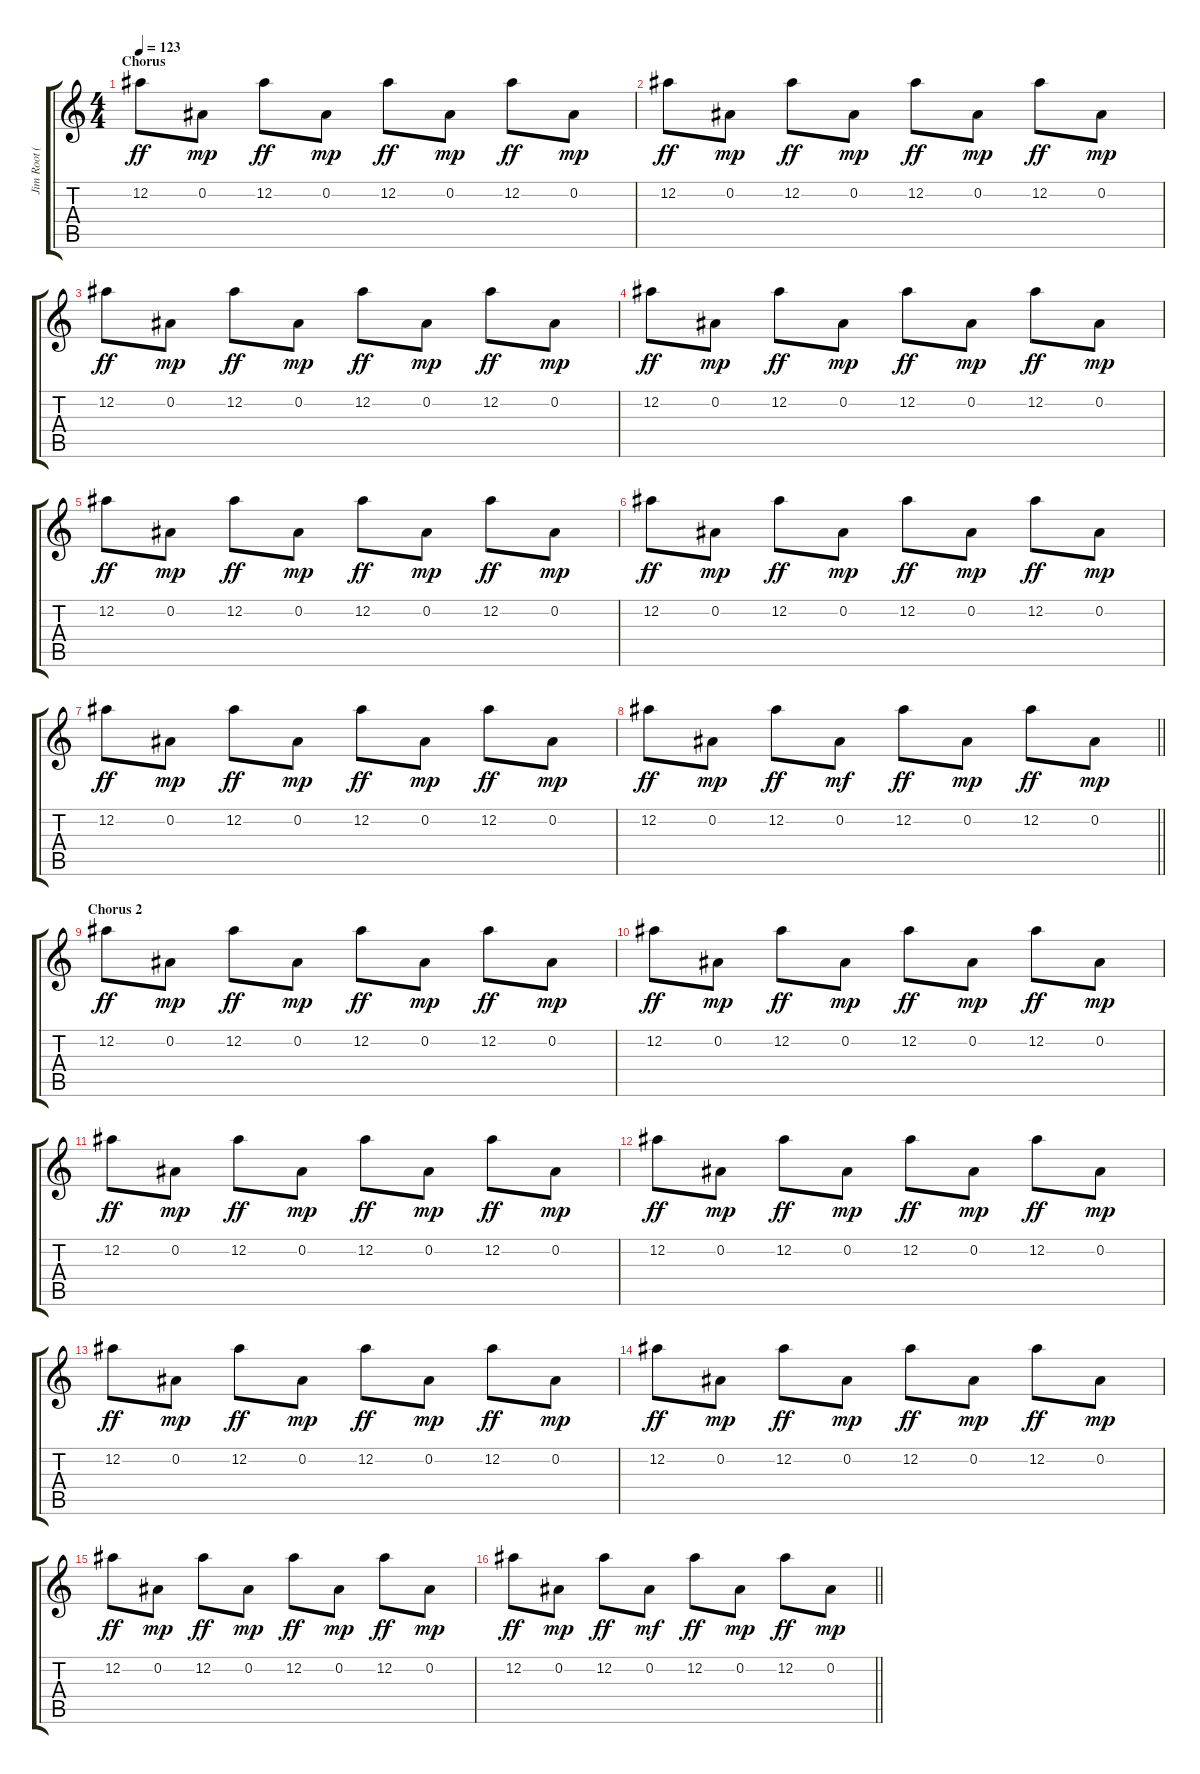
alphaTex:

\track ("Jim Root (Solo Guitar)" "Jim Root (") {instrument distortionguitar}
\staff {score tabs}
\tuning (Eb4 Bb3 Gb3 Db3 Ab2 Eb2) {hide}
\ts (4 4)
\section ("" "Chorus")
\tempo 123
\clef g2
\ks c
12.2.8{dy ff} 0.2.8{dy mp} 12.2.8{dy ff} 0.2.8{dy mp} 12.2.8{dy ff} 0.2.8{dy mp} 12.2.8{dy ff} 0.2.8{dy mp} |
12.2.8{dy ff} 0.2.8{dy mp} 12.2.8{dy ff} 0.2.8{dy mp} 12.2.8{dy ff} 0.2.8{dy mp} 12.2.8{dy ff} 0.2.8{dy mp} |
12.2.8{dy ff} 0.2.8{dy mp} 12.2.8{dy ff} 0.2.8{dy mp} 12.2.8{dy ff} 0.2.8{dy mp} 12.2.8{dy ff} 0.2.8{dy mp} |
12.2.8{dy ff} 0.2.8{dy mp} 12.2.8{dy ff} 0.2.8{dy mp} 12.2.8{dy ff} 0.2.8{dy mp} 12.2.8{dy ff} 0.2.8{dy mp} |
12.2.8{dy ff} 0.2.8{dy mp} 12.2.8{dy ff} 0.2.8{dy mp} 12.2.8{dy ff} 0.2.8{dy mp} 12.2.8{dy ff} 0.2.8{dy mp} |
12.2.8{dy ff} 0.2.8{dy mp} 12.2.8{dy ff} 0.2.8{dy mp} 12.2.8{dy ff} 0.2.8{dy mp} 12.2.8{dy ff} 0.2.8{dy mp} |
12.2.8{dy ff} 0.2.8{dy mp} 12.2.8{dy ff} 0.2.8{dy mp} 12.2.8{dy ff} 0.2.8{dy mp} 12.2.8{dy ff} 0.2.8{dy mp} |
\barLineRight lightlight
12.2.8{dy ff} 0.2.8{dy mp} 12.2.8{dy ff} 0.2.8{dy mf} 12.2.8{dy ff} 0.2.8{dy mp} 12.2.8{dy ff} 0.2.8{dy mp} |
\section ("" "Chorus 2 ")
12.2.8{dy ff} 0.2.8{dy mp} 12.2.8{dy ff} 0.2.8{dy mp} 12.2.8{dy ff} 0.2.8{dy mp} 12.2.8{dy ff} 0.2.8{dy mp} |
12.2.8{dy ff} 0.2.8{dy mp} 12.2.8{dy ff} 0.2.8{dy mp} 12.2.8{dy ff} 0.2.8{dy mp} 12.2.8{dy ff} 0.2.8{dy mp} |
12.2.8{dy ff} 0.2.8{dy mp} 12.2.8{dy ff} 0.2.8{dy mp} 12.2.8{dy ff} 0.2.8{dy mp} 12.2.8{dy ff} 0.2.8{dy mp} |
12.2.8{dy ff} 0.2.8{dy mp} 12.2.8{dy ff} 0.2.8{dy mp} 12.2.8{dy ff} 0.2.8{dy mp} 12.2.8{dy ff} 0.2.8{dy mp} |
12.2.8{dy ff} 0.2.8{dy mp} 12.2.8{dy ff} 0.2.8{dy mp} 12.2.8{dy ff} 0.2.8{dy mp} 12.2.8{dy ff} 0.2.8{dy mp} |
12.2.8{dy ff} 0.2.8{dy mp} 12.2.8{dy ff} 0.2.8{dy mp} 12.2.8{dy ff} 0.2.8{dy mp} 12.2.8{dy ff} 0.2.8{dy mp} |
12.2.8{dy ff} 0.2.8{dy mp} 12.2.8{dy ff} 0.2.8{dy mp} 12.2.8{dy ff} 0.2.8{dy mp} 12.2.8{dy ff} 0.2.8{dy mp} |
\barLineRight lightlight
12.2.8{dy ff} 0.2.8{dy mp} 12.2.8{dy ff} 0.2.8{dy mf} 12.2.8{dy ff} 0.2.8{dy mp} 12.2.8{dy ff} 0.2.8{dy mp}
